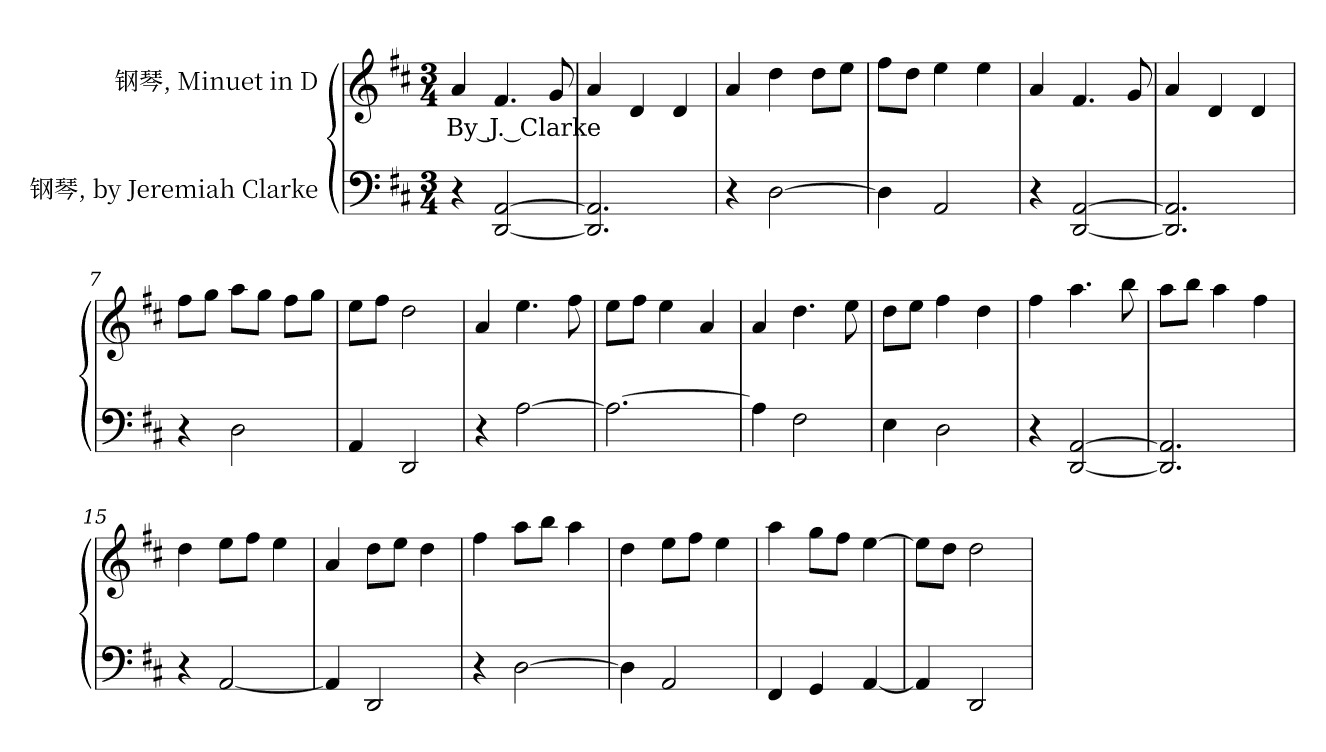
**kern	**kern	**text
*part2	*part1	*part1
*staff2	*staff1	*staff1
*I"钢琴, by Jeremiah Clarke	*I"钢琴, Minuet in D	*
*clefF4	*clefG2	*
*k[f#c#]	*k[f#c#]	*
*M3/4	*M3/4	*
*MM126	*MM126	*
=1	=1	=1
4r	4a/	By J. Clarke
[2DD/ [2AA/	4.f#/	.
.	8g/	.
=2	=2	=2
2.DD/] 2.AA/]	4a/	.
.	4d/	.
.	4d/	.
=3	=3	=3
4r	4a/	.
[2D\	4dd\	.
.	8dd\L	.
.	8ee\J	.
=4	=4	=4
4D\]	8ff#\L	.
.	8dd\J	.
2AA/	4ee\	.
.	4ee\	.
=5	=5	=5
4r	4a/	.
[2DD/ [2AA/	4.f#/	.
.	8g/	.
!!LO:LB:g=z
=6	=6	=6
2.DD/] 2.AA/]	4a/	.
.	4d/	.
.	4d/	.
=7	=7	=7
4r	8ff#\L	.
.	8gg\J	.
2D\	8aa\L	.
.	8gg\J	.
.	8ff#\L	.
.	8gg\J	.
=8	=8	=8
4AA/	8ee\L	.
.	8ff#\J	.
2DD/	2dd\	.
=9	=9	=9
4r	4a/	.
[2A\	4.ee\	.
.	8ff#\	.
=10	=10	=10
2.A\_	8ee\L	.
.	8ff#\J	.
.	4ee\	.
.	4a/	.
=11	=11	=11
4A\]	4a/	.
2F#\	4.dd\	.
.	8ee\	.
=12	=12	=12
4E\	8dd\L	.
.	8ee\J	.
2D\	4ff#\	.
.	4dd\	.
=13	=13	=13
4r	4ff#\	.
[2DD/ [2AA/	4.aa\	.
.	8bb\	.
!!LO:LB:g=z
=14	=14	=14
2.DD/] 2.AA/]	8aa\L	.
.	8bb\J	.
.	4aa\	.
.	4ff#\	.
=15	=15	=15
4r	4dd\	.
[2AA/	8ee\L	.
.	8ff#\J	.
.	4ee\	.
=16	=16	=16
4AA/]	4a/	.
2DD/	8dd\L	.
.	8ee\J	.
.	4dd\	.
=17	=17	=17
4r	4ff#\	.
[2D\	8aa\L	.
.	8bb\J	.
.	4aa\	.
=18	=18	=18
4D\]	4dd\	.
2AA/	8ee\L	.
.	8ff#\J	.
.	4ee\	.
=19	=19	=19
4FF#/	4aa\	.
4GG/	8gg\L	.
.	8ff#\J	.
[4AA/	[4ee\	.
=20	=20	=20
4AA/]	8ee\L]	.
.	8dd\J	.
2DD/	2dd\	.
=	=	=
*-	*-	*-
